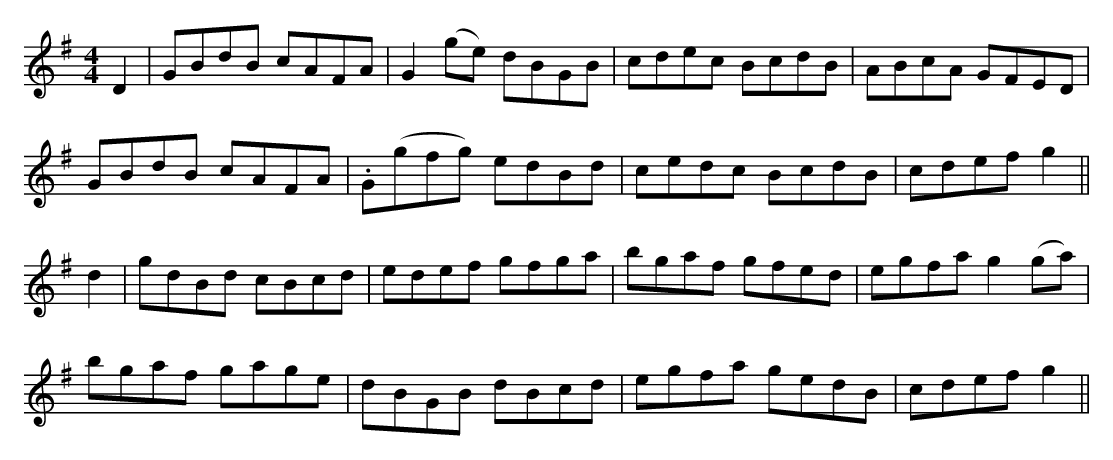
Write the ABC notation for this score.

X:1
M:4/4
K:G
D2|GBdB cAFA|G2(ge) dBGB|cdec BcdB|ABcA GFED|
GBdB cAFA|.G(gfg) edBd|cedc BcdB|cdef g2||
d2|gdBd cBcd|edef gfga|bgaf gfed|egfa g2(ga)|
bgaf gage|dBGB dBcd|egfa gedB|cdef g2||
